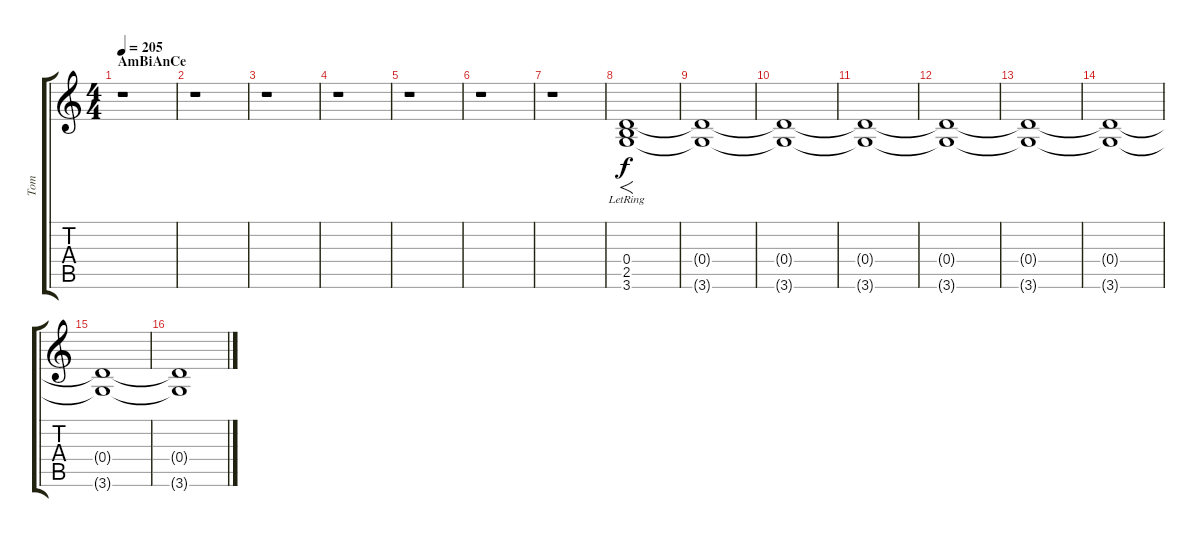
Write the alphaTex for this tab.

\track ("Tom" "Tom") {instrument distortionguitar}
\staff {score tabs}
\tuning (E4 B3 G3 D3 A2 E2) {hide}
\ts (4 4)
\section ("" "AmBiAnCe")
\tempo 205
\clef g2
\ks c
r.1{dy f instrument distortionguitar} |
r.1 |
r.1 |
r.1 |
r.1 |
r.1 |
r.1 |
(0.4{lr} 2.5{lr} 3.6{lr}).1{f instrument fx6goblins} |
(0.4{t} 3.6{t}).1 |
(0.4{t} 3.6{t}).1 |
(0.4{t} 3.6{t}).1 |
(0.4{t} 3.6{t}).1 |
(0.4{t} 3.6{t}).1 |
(0.4{t} 3.6{t}).1 |
(0.4{t} 3.6{t}).1 |
(0.4{t} 3.6{t}).1
